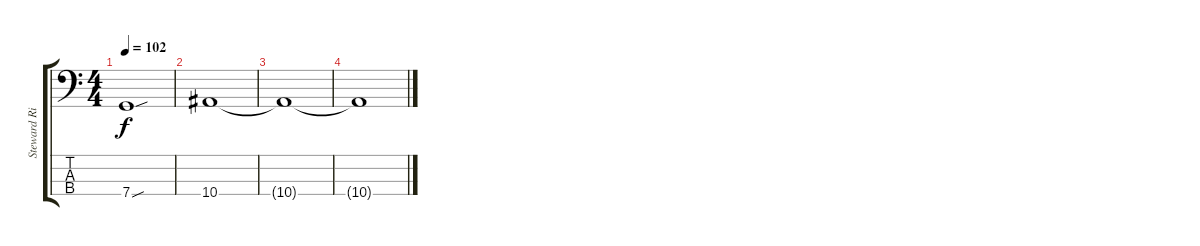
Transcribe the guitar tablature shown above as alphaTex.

\track ("Steward Richrdson - Bass" "Steward Ri") {instrument electricbassfinger}
\staff {score tabs}
\tuning (F2 C2 G1 C1) {hide}
\ts (4 4)
\tempo 102
\clef f4
\ks c
7.4{sou}.1{dy f} |
10.4.1 |
10.4{t}.1 |
10.4{t}.1
